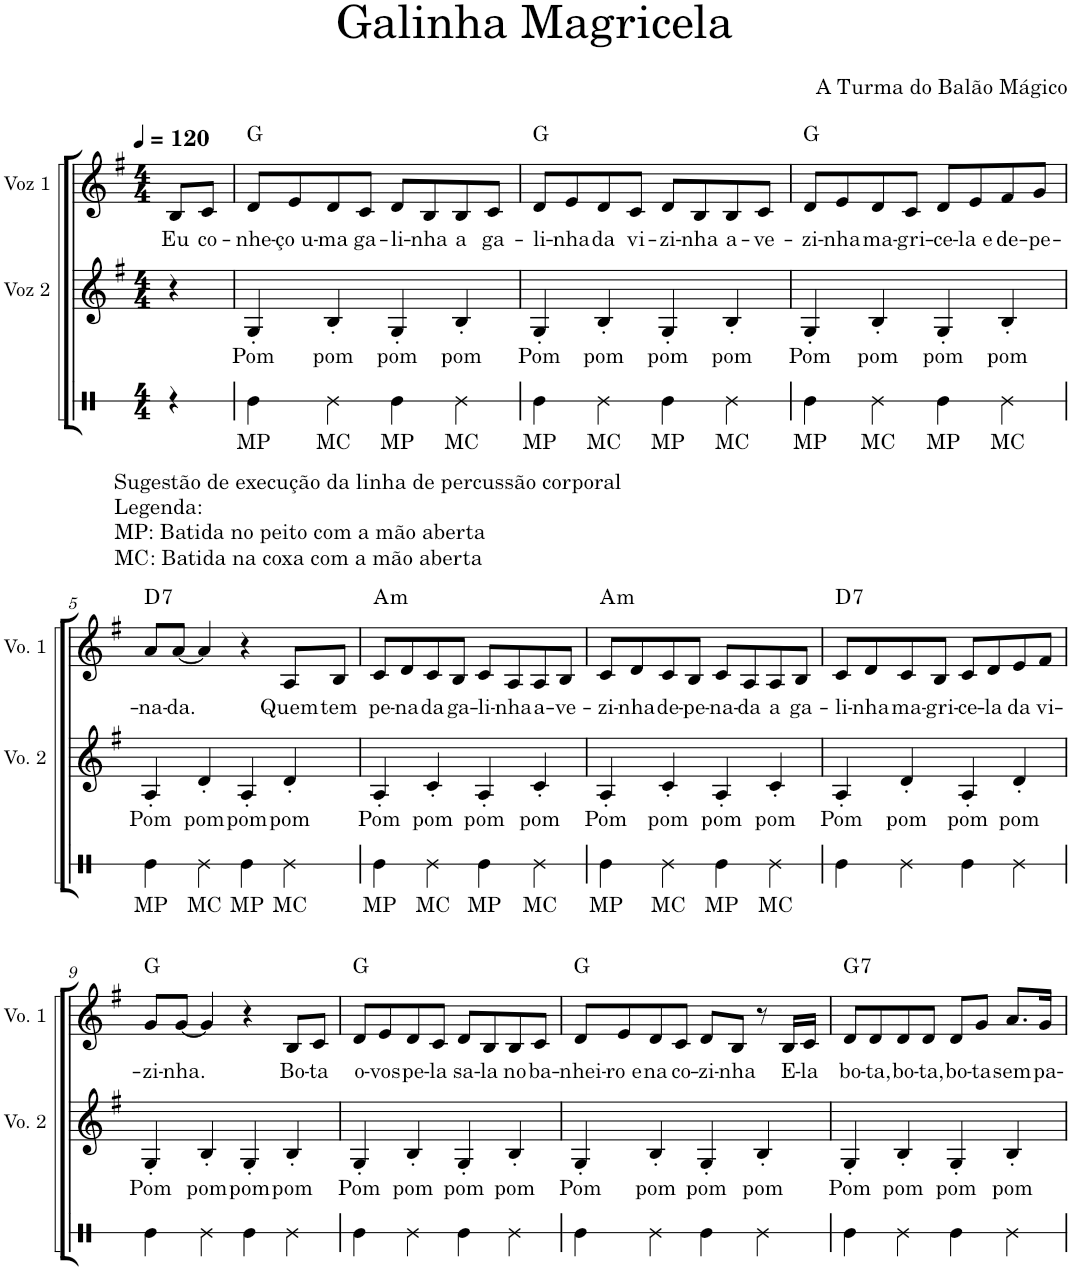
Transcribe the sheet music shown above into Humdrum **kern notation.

**kern	**text	**kern	**text	**kern	**text	**harte
*part3	*part3	*part2	*part2	*part1	*part1	*part1
*staff3	*staff3	*staff2	*staff2	*staff1	*staff1	*
*I"Voz 3	*	*I"Voz 2	*	*I"Voz 1	*	*
*	*	*I'Vo. 2	*	*I'Vo. 1	*	*
*stria1	*	*	*	*	*	*
*clefX	*	*clefG2	*	*clefG2	*	*
*k[f#]	*	*k[f#]	*	*k[f#]	*	*
*M4/4	*	*M4/4	*	*M4/4	*	*
*MM120	*	*MM120	*	*MM120	*	*
=1	=1	=1	=1	=1	=1	=1
!LO:TX:b:t=Sugestão de execução da linha de percussão corporal	!	!	!	!	!	!
!LO:TX:b:t=Legenda&colon;	!	!	!	!	!	!
!LO:TX:b:t=MP&colon; Batida no peito com a mão aberta	!	!	!	!	!	!
!LO:TX:b:t=MC&colon; Batida na coxa com a mão aberta	!	!	!	!	!	!
!	!	!	!	!	!LO:LY:b	!
4r	.	4r	.	8B/L	Eu	.
!	!	!	!	!	!LO:LY:b	!
.	.	.	.	8c/J	co-	.
=2	=2	=2	=2	=2	=2	=2
!	!LO:LY:b	!	!LO:LY:b	!	!LO:LY:b	!
4Re\	MP	4G'/	Pom	8d/L	-nhe-	G:maj
!	!	!	!	!	!LO:LY:b	!
.	.	.	.	8e/	-ço u-	.
!	!LO:LY:b	!	!LO:LY:b	!	!LO:LY:b	!
4Re\	MC	4B'/	pom	8d/	-ma	.
!	!	!	!	!	!LO:LY:b	!
.	.	.	.	8c/J	ga-	.
!	!LO:LY:b	!	!LO:LY:b	!	!LO:LY:b	!
4Re\	MP	4G'/	pom	8d/L	-li-	.
!	!	!	!	!	!LO:LY:b	!
.	.	.	.	8B/	-nha	.
!	!LO:LY:b	!	!LO:LY:b	!	!LO:LY:b	!
4Re\	MC	4B'/	pom	8B/	a	.
!	!	!	!	!	!LO:LY:b	!
.	.	.	.	8c/J	ga-	.
=3	=3	=3	=3	=3	=3	=3
!	!LO:LY:b	!	!LO:LY:b	!	!LO:LY:b	!
4Re\	MP	4G'/	Pom	8d/L	-li-	G:maj
!	!	!	!	!	!LO:LY:b	!
.	.	.	.	8e/	-nha	.
!	!LO:LY:b	!	!LO:LY:b	!	!LO:LY:b	!
4Re\	MC	4B'/	pom	8d/	da	.
!	!	!	!	!	!LO:LY:b	!
.	.	.	.	8c/J	vi-	.
!	!LO:LY:b	!	!LO:LY:b	!	!LO:LY:b	!
4Re\	MP	4G'/	pom	8d/L	-zi-	.
!	!	!	!	!	!LO:LY:b	!
.	.	.	.	8B/	-nha	.
!	!LO:LY:b	!	!LO:LY:b	!	!LO:LY:b	!
4Re\	MC	4B'/	pom	8B/	a-	.
!	!	!	!	!	!LO:LY:b	!
.	.	.	.	8c/J	-ve-	.
=4	=4	=4	=4	=4	=4	=4
!	!LO:LY:b	!	!LO:LY:b	!	!LO:LY:b	!
4Re\	MP	4G'/	Pom	8d/L	-zi-	G:maj
!	!	!	!	!	!LO:LY:b	!
.	.	.	.	8e/	-nha	.
!	!LO:LY:b	!	!LO:LY:b	!	!LO:LY:b	!
4Re\	MC	4B'/	pom	8d/	ma-	.
!	!	!	!	!	!LO:LY:b	!
.	.	.	.	8c/J	-gri-	.
!	!LO:LY:b	!	!LO:LY:b	!	!LO:LY:b	!
4Re\	MP	4G'/	pom	8d/L	-ce-	.
!	!	!	!	!	!LO:LY:b	!
.	.	.	.	8e/	-la e	.
!	!LO:LY:b	!	!LO:LY:b	!	!LO:LY:b	!
4Re\	MC	4B'/	pom	8f#/	de-	.
!	!	!	!	!	!LO:LY:b	!
.	.	.	.	8g/J	-pe-	.
!!LO:LB:g=z
=5	=5	=5	=5	=5	=5	=5
!	!LO:LY:b	!	!LO:LY:b	!	!LO:LY:b	!LO:H:kt=7
4Re\	MP	4A'/	Pom	8a/L	-na-	D:7
!	!	!	!	!	!LO:LY:b	!
.	.	.	.	[8a/J	-da.	.
!	!LO:LY:b	!	!LO:LY:b	!	!	!
4Re\	MC	4d'/	pom	4a/]	.	.
!	!LO:LY:b	!	!LO:LY:b	!	!	!
4Re\	MP	4A'/	pom	4r	.	.
!	!LO:LY:b	!	!LO:LY:b	!	!LO:LY:b	!
4Re\	MC	4d'/	pom	8A/L	Quem	.
!	!	!	!	!	!LO:LY:b	!
.	.	.	.	8B/J	tem	.
=6	=6	=6	=6	=6	=6	=6
!	!LO:LY:b	!	!LO:LY:b	!	!LO:LY:b	!LO:H:kt=m
4Re\	MP	4A'/	Pom	8c/L	pe-	A:min
!	!	!	!	!	!LO:LY:b	!
.	.	.	.	8d/	-na	.
!	!LO:LY:b	!	!LO:LY:b	!	!LO:LY:b	!
4Re\	MC	4c'/	pom	8c/	da	.
!	!	!	!	!	!LO:LY:b	!
.	.	.	.	8B/J	ga-	.
!	!LO:LY:b	!	!LO:LY:b	!	!LO:LY:b	!
4Re\	MP	4A'/	pom	8c/L	-li-	.
!	!	!	!	!	!LO:LY:b	!
.	.	.	.	8A/	-nha	.
!	!LO:LY:b	!	!LO:LY:b	!	!LO:LY:b	!
4Re\	MC	4c'/	pom	8A/	a-	.
!	!	!	!	!	!LO:LY:b	!
.	.	.	.	8B/J	-ve-	.
=7	=7	=7	=7	=7	=7	=7
!	!LO:LY:b	!	!LO:LY:b	!	!LO:LY:b	!LO:H:kt=m
4Re\	MP	4A'/	Pom	8c/L	-zi-	A:min
!	!	!	!	!	!LO:LY:b	!
.	.	.	.	8d/	-nha	.
!	!LO:LY:b	!	!LO:LY:b	!	!LO:LY:b	!
4Re\	MC	4c'/	pom	8c/	de-	.
!	!	!	!	!	!LO:LY:b	!
.	.	.	.	8B/J	-pe-	.
!	!LO:LY:b	!	!LO:LY:b	!	!LO:LY:b	!
4Re\	MP	4A'/	pom	8c/L	-na-	.
!	!	!	!	!	!LO:LY:b	!
.	.	.	.	8A/	-da	.
!	!LO:LY:b	!	!LO:LY:b	!	!LO:LY:b	!
4Re\	MC	4c'/	pom	8A/	a	.
!	!	!	!	!	!LO:LY:b	!
.	.	.	.	8B/J	ga-	.
=8	=8	=8	=8	=8	=8	=8
!	!	!	!LO:LY:b	!	!LO:LY:b	!LO:H:kt=7
4Re\	.	4A'/	Pom	8c/L	-li-	D:7
!	!	!	!	!	!LO:LY:b	!
.	.	.	.	8d/	-nha	.
!	!	!	!LO:LY:b	!	!LO:LY:b	!
4Re\	.	4d'/	pom	8c/	ma-	.
!	!	!	!	!	!LO:LY:b	!
.	.	.	.	8B/J	-gri-	.
!	!	!	!LO:LY:b	!	!LO:LY:b	!
4Re\	.	4A'/	pom	8c/L	-ce-	.
!	!	!	!	!	!LO:LY:b	!
.	.	.	.	8d/	-la	.
!	!	!	!LO:LY:b	!	!LO:LY:b	!
4Re\	.	4d'/	pom	8e/	da	.
!	!	!	!	!	!LO:LY:b	!
.	.	.	.	8f#/J	vi-	.
!!LO:LB:g=z
=9	=9	=9	=9	=9	=9	=9
!	!	!	!LO:LY:b	!	!LO:LY:b	!
4Re\	.	4G'/	Pom	8g/L	-zi-	G:maj
!	!	!	!	!	!LO:LY:b	!
.	.	.	.	[8g/J	-nha.	.
!	!	!	!LO:LY:b	!	!	!
4Re\	.	4B'/	pom	4g/]	.	.
!	!	!	!LO:LY:b	!	!	!
4Re\	.	4G'/	pom	4r	.	.
!	!	!	!LO:LY:b	!	!LO:LY:b	!
4Re\	.	4B'/	pom	8B/L	Bo-	.
!	!	!	!	!	!LO:LY:b	!
.	.	.	.	8c/J	-ta	.
=10	=10	=10	=10	=10	=10	=10
!	!	!	!LO:LY:b	!	!LO:LY:b	!
4Re\	.	4G'/	Pom	8d/L	o-	G:maj
!	!	!	!	!	!LO:LY:b	!
.	.	.	.	8e/	-vos	.
!	!	!	!LO:LY:b	!	!LO:LY:b	!
4Re\	.	4B'/	pom	8d/	pe-	.
!	!	!	!	!	!LO:LY:b	!
.	.	.	.	8c/J	-la	.
!	!	!	!LO:LY:b	!	!LO:LY:b	!
4Re\	.	4G'/	pom	8d/L	sa-	.
!	!	!	!	!	!LO:LY:b	!
.	.	.	.	8B/	-la	.
!	!	!	!LO:LY:b	!	!LO:LY:b	!
4Re\	.	4B'/	pom	8B/	no	.
!	!	!	!	!	!LO:LY:b	!
.	.	.	.	8c/J	ba-	.
=11	=11	=11	=11	=11	=11	=11
!	!	!	!LO:LY:b	!	!LO:LY:b	!
4Re\	.	4G'/	Pom	8d/L	-nhei-	G:maj
!	!	!	!	!	!LO:LY:b	!
.	.	.	.	8e/	-ro e	.
!	!	!	!LO:LY:b	!	!LO:LY:b	!
4Re\	.	4B'/	pom	8d/	na	.
!	!	!	!	!	!LO:LY:b	!
.	.	.	.	8c/J	co-	.
!	!	!	!LO:LY:b	!	!LO:LY:b	!
4Re\	.	4G'/	pom	8d/L	-zi-	.
!	!	!	!	!	!LO:LY:b	!
.	.	.	.	8B/J	-nha	.
!	!	!	!LO:LY:b	!	!	!
4Re\	.	4B'/	pom	8r	.	.
!	!	!	!	!	!LO:LY:b	!
.	.	.	.	16B/LL	E-	.
!	!	!	!	!	!LO:LY:b	!
.	.	.	.	16c/JJ	-la	.
=12	=12	=12	=12	=12	=12	=12
!	!	!	!LO:LY:b	!	!LO:LY:b	!LO:H:kt=7
4Re\	.	4G'/	Pom	8d/L	bo-	G:7
!	!	!	!	!	!LO:LY:b	!
.	.	.	.	8d/	-ta,	.
!	!	!	!LO:LY:b	!	!LO:LY:b	!
4Re\	.	4B'/	pom	8d/	bo-	.
!	!	!	!	!	!LO:LY:b	!
.	.	.	.	8d/J	-ta,	.
!	!	!	!LO:LY:b	!	!LO:LY:b	!
4Re\	.	4G'/	pom	8d/L	bo-	.
!	!	!	!	!	!LO:LY:b	!
.	.	.	.	8g/J	-ta	.
!	!	!	!LO:LY:b	!	!LO:LY:b	!
4Re\	.	4B'/	pom	8.a/L	sem	.
!	!	!	!	!	!LO:LY:b	!
.	.	.	.	16g/Jk	pa-	.
=	=	=	=	=	=	=
*-	*-	*-	*-	*-	*-	*-
